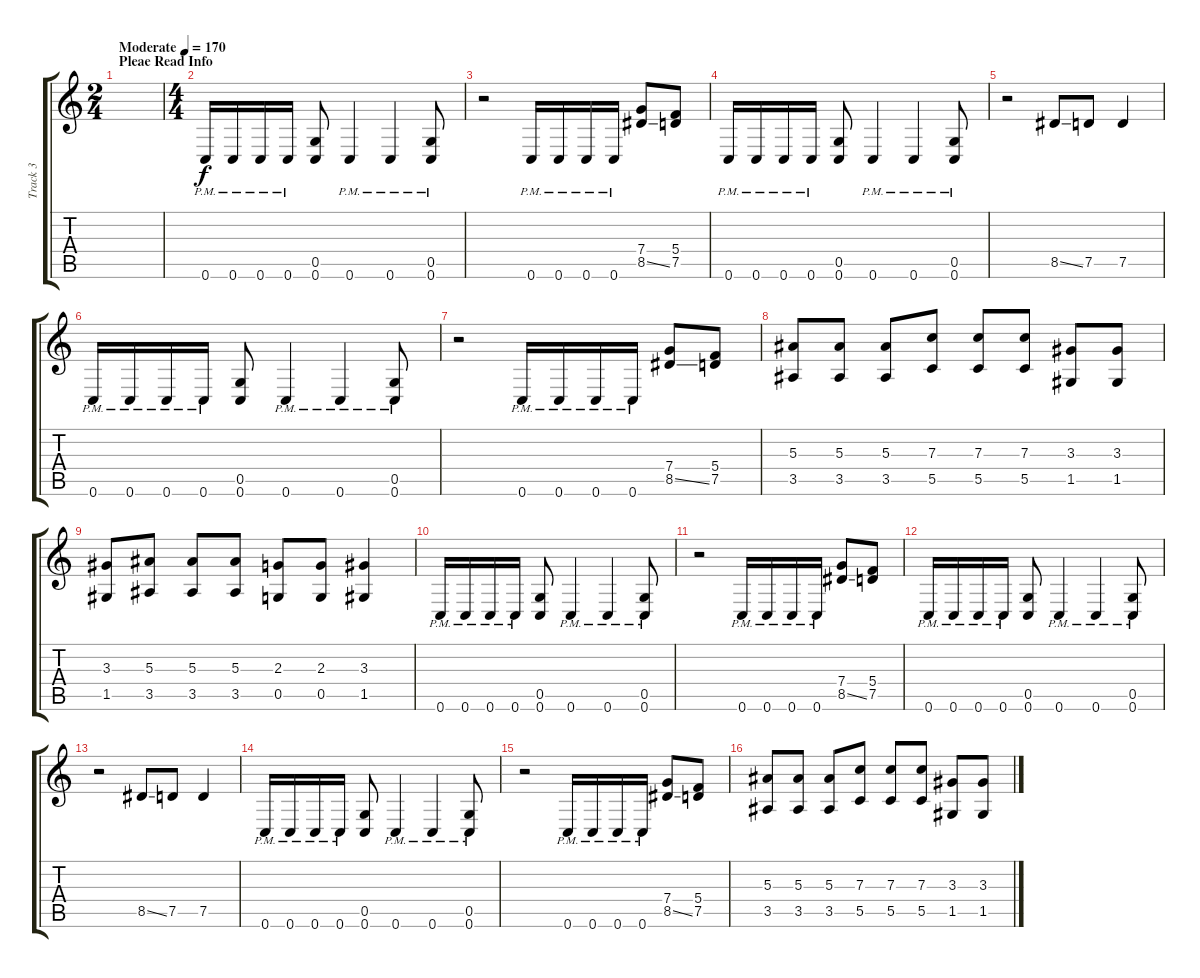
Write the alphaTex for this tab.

\track ("Track 3" "Track 3") {instrument electricbasspick}
\staff {score tabs}
\tuning (D4 A3 F3 C3 G2 C2) {hide}
\ts (2 4)
\section ("" "Pleae Read Info")
\tempo (170 "Moderate")
\clef g2
\ks c
|
\ts (4 4)
0.6{pm}.16 0.6{pm}.16 0.6{pm}.16 0.6{pm}.16 (0.5 0.6).8 0.6{pm}.4 0.6{pm}.4 (0.5{pm} 0.6).8 |
r.2 0.6{pm}.16 0.6{pm}.16 0.6{pm}.16 0.6{pm}.16 (7.4 8.5{ss}).8 (5.4 7.5).8 |
0.6{pm}.16 0.6{pm}.16 0.6{pm}.16 0.6{pm}.16 (0.5 0.6).8 0.6{pm}.4 0.6{pm}.4 (0.5{pm} 0.6).8 |
r.2 8.5{ss}.8 7.5.8 7.5.4 |
0.6{pm}.16 0.6{pm}.16 0.6{pm}.16 0.6{pm}.16 (0.5 0.6).8 0.6{pm}.4 0.6{pm}.4 (0.5{pm} 0.6).8 |
r.2 0.6{pm}.16 0.6{pm}.16 0.6{pm}.16 0.6{pm}.16 (7.4 8.5{ss}).8 (5.4 7.5).8 |
(5.3 3.5).8 (5.3 3.5).8 (5.3 3.5).8 (7.3 5.5).8 (7.3 5.5).8 (7.3 5.5).8 (3.3 1.5).8 (3.3 1.5).8 |
(3.3 1.5).8 (5.3 3.5).8 (5.3 3.5).8 (5.3 3.5).8 (2.3 0.5).8 (2.3 0.5).8 (3.3 1.5).4 |
0.6{pm}.16 0.6{pm}.16 0.6{pm}.16 0.6{pm}.16 (0.5 0.6).8 0.6{pm}.4 0.6{pm}.4 (0.5{pm} 0.6).8 |
r.2 0.6{pm}.16 0.6{pm}.16 0.6{pm}.16 0.6{pm}.16 (7.4 8.5{ss}).8 (5.4 7.5).8 |
0.6{pm}.16 0.6{pm}.16 0.6{pm}.16 0.6{pm}.16 (0.5 0.6).8 0.6{pm}.4 0.6{pm}.4 (0.5{pm} 0.6).8 |
r.2 8.5{ss}.8 7.5.8 7.5.4 |
0.6{pm}.16 0.6{pm}.16 0.6{pm}.16 0.6{pm}.16 (0.5 0.6).8 0.6{pm}.4 0.6{pm}.4 (0.5{pm} 0.6).8 |
r.2 0.6{pm}.16 0.6{pm}.16 0.6{pm}.16 0.6{pm}.16 (7.4 8.5{ss}).8 (5.4 7.5).8 |
(5.3 3.5).8 (5.3 3.5).8 (5.3 3.5).8 (7.3 5.5).8 (7.3 5.5).8 (7.3 5.5).8 (3.3 1.5).8 (3.3 1.5).8
